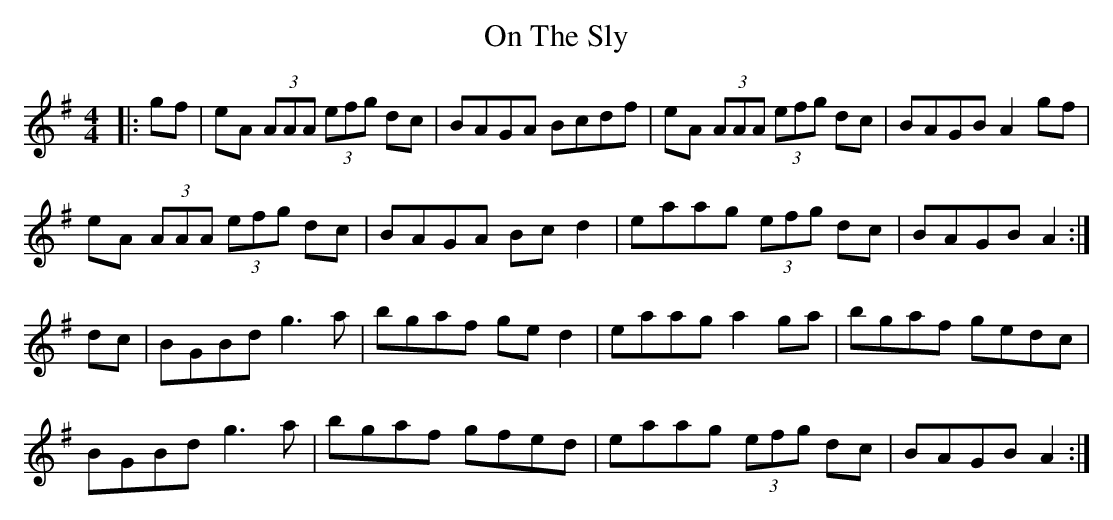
X:1
T: On The Sly
M: 4/4
L: 1/8
K: Ador
|:gf|eA (3AAA (3efg dc|BAGA Bcdf|eA (3AAA (3efg dc|BAGB A2gf|
eA (3AAA (3efg dc|BAGA Bcd2|eaag (3efg dc|BAGB A2:|
dc|BGBd g3a|bgaf ged2|eaag a2ga|bgaf gedc|
BGBd g3a|bgaf gfed|eaag (3efg dc|BAGB A2:|
